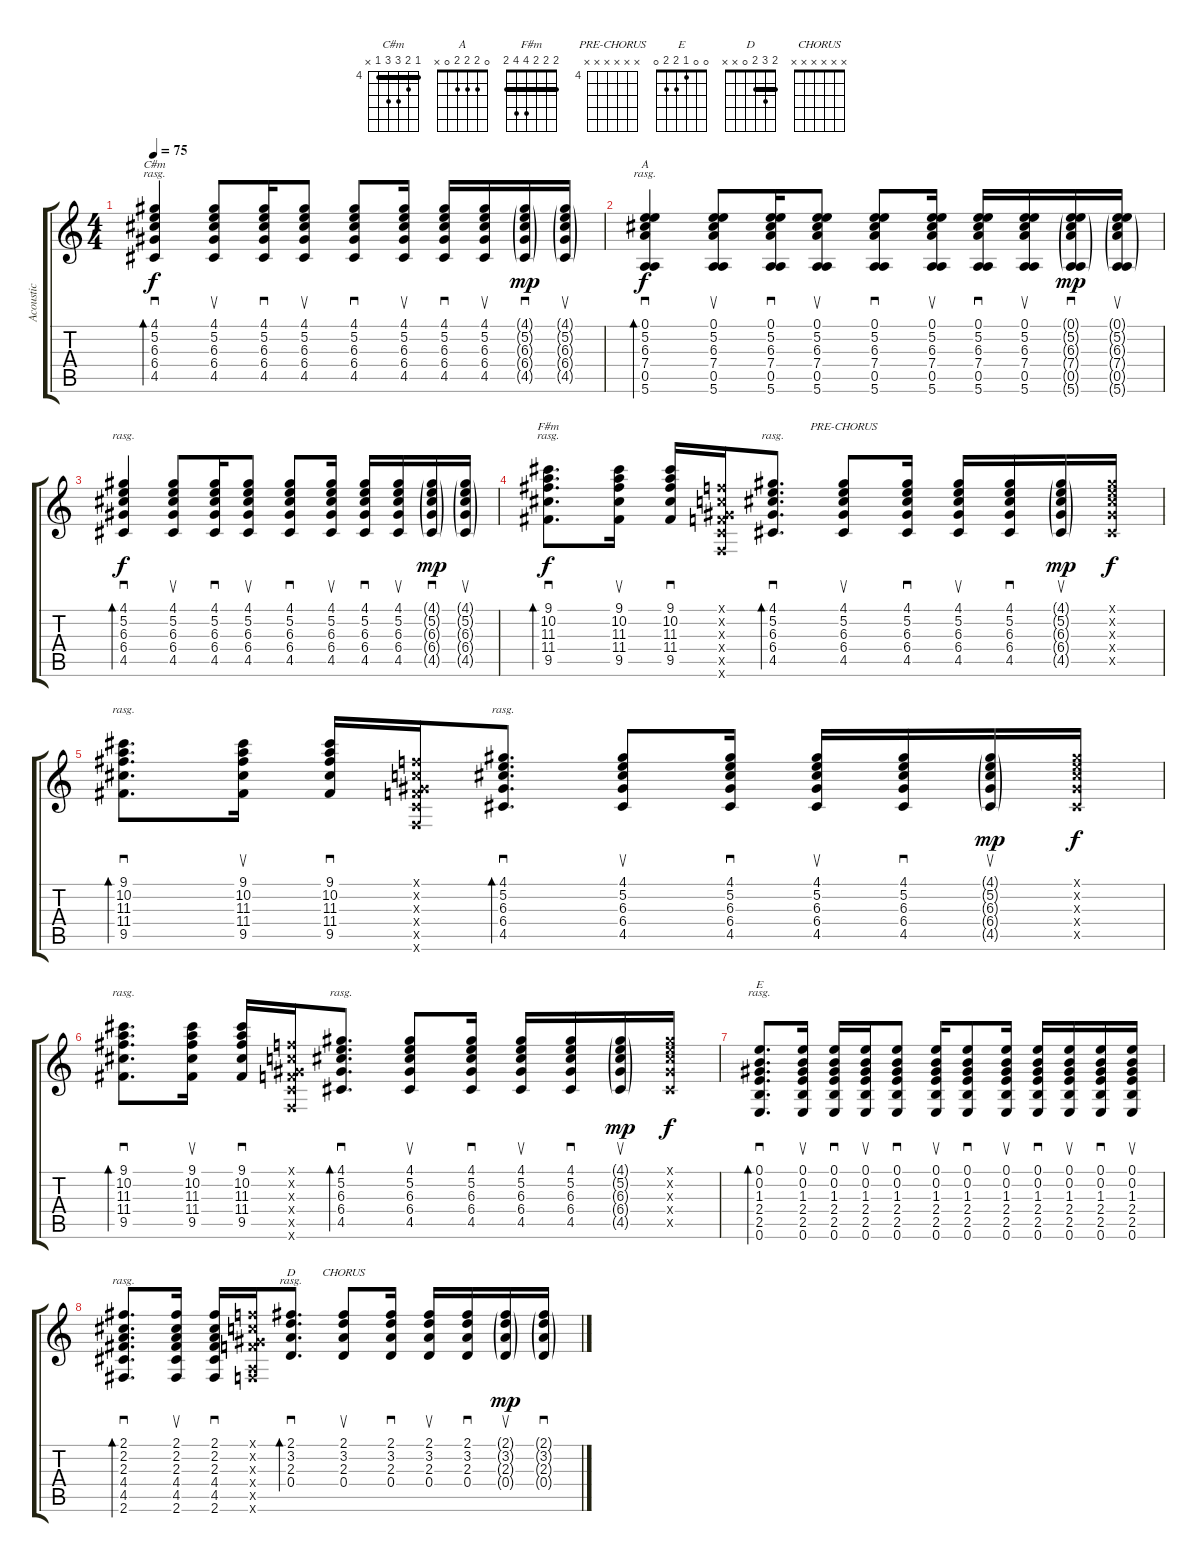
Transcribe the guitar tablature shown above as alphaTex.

\track ("Acoustic" "Acoustic") {instrument acousticguitarsteel}
\staff {score tabs}
\tuning (E4 B3 G3 D3 A2 E2) {hide}
\chord ("C#m" 4 5 6 6 4 x) {firstfret 4 barre 4}
\chord ("A" 0 2 2 2 0 x)
\chord ("F#m" 2 2 2 4 4 2) {barre 2}
\chord ("PRE-CHORUS" x x x x x x) {firstfret 4}
\chord ("E" 0 0 1 2 2 0)
\chord ("D" 2 3 2 0 x x) {barre 2}
\chord ("CHORUS" x x x x x x)
\ts (4 4)
\tempo 75
\clef g2
\ks c
(4.1 5.2 6.3 6.4 4.5).4{sd bd 30 ch "C#m" rasg ii dy f} (4.1 5.2 6.3 6.4 4.5).8{su} (4.1 5.2 6.3 6.4 4.5).16{sd} (4.1 5.2 6.3 6.4 4.5).8{su} (4.1 5.2 6.3 6.4 4.5).8{sd} (4.1 5.2 6.3 6.4 4.5).16{su} (4.1 5.2 6.3 6.4 4.5).16{sd} (4.1 5.2 6.3 6.4 4.5).16{su} (4.1{g} 5.2{g} 6.3{g} 6.4{g} 4.5{g}).16{sd dy mp} (4.1{g} 5.2{g} 6.3{g} 6.4{g} 4.5{g}).16{su} |
(0.1 5.2 6.3 7.4 0.5 5.6).4{sd bd 60 ch "A" rasg ii dy f} (0.1 5.2 6.3 7.4 0.5 5.6).8{su} (0.1 5.2 6.3 7.4 0.5 5.6).16{sd} (0.1 5.2 6.3 7.4 0.5 5.6).8{su} (0.1 5.2 6.3 7.4 0.5 5.6).8{sd} (0.1 5.2 6.3 7.4 0.5 5.6).16{su} (0.1 5.2 6.3 7.4 0.5 5.6).16{sd} (0.1 5.2 6.3 7.4 0.5 5.6).16{su} (0.1{g} 5.2{g} 6.3{g} 7.4{g} 0.5{g} 5.6{g}).16{sd dy mp} (0.1{g} 5.2{g} 6.3{g} 7.4{g} 0.5{g} 5.6{g}).16{su} |
(4.1 5.2 6.3 6.4 4.5).4{sd bd 30 rasg ii dy f} (4.1 5.2 6.3 6.4 4.5).8{su} (4.1 5.2 6.3 6.4 4.5).16{sd} (4.1 5.2 6.3 6.4 4.5).8{su} (4.1 5.2 6.3 6.4 4.5).8{sd} (4.1 5.2 6.3 6.4 4.5).16{su} (4.1 5.2 6.3 6.4 4.5).16{sd} (4.1 5.2 6.3 6.4 4.5).16{su} (4.1{g} 5.2{g} 6.3{g} 6.4{g} 4.5{g}).16{sd dy mp} (4.1{g} 5.2{g} 6.3{g} 6.4{g} 4.5{g}).16{su} |
(9.1 10.2 11.3 11.4 9.5).8{d sd bd 30 ch "F#m" rasg ii dy f} (9.1 10.2 11.3 11.4 9.5).16{su} (9.1 10.2 11.3 11.4 9.5).16{sd} (1.1{x} 1.2{x} 1.3{x} 3.4{x} 3.5{x} 1.6{x}).16 (4.1 5.2 6.3 6.4 4.5).8{d sd bd 30 rasg ii} (4.1 5.2 6.3 6.4 4.5).8{su ch "PRE-CHORUS"} (4.1 5.2 6.3 6.4 4.5).16{sd} (4.1 5.2 6.3 6.4 4.5).16{su} (4.1 5.2 6.3 6.4 4.5).16{sd} (4.1{g} 5.2{g} 6.3{g} 6.4{g} 4.5{g}).16{su dy mp} (4.1{x} 5.2{x} 6.3{x} 6.4{x} 4.5{x}).16{dy f} |
(9.1 10.2 11.3 11.4 9.5).8{d sd bd 30 rasg ii} (9.1 10.2 11.3 11.4 9.5).16{su} (9.1 10.2 11.3 11.4 9.5).16{sd} (1.1{x} 1.2{x} 1.3{x} 3.4{x} 3.5{x} 1.6{x}).16 (4.1 5.2 6.3 6.4 4.5).8{d sd bd 30 rasg ii} (4.1 5.2 6.3 6.4 4.5).8{su} (4.1 5.2 6.3 6.4 4.5).16{sd} (4.1 5.2 6.3 6.4 4.5).16{su} (4.1 5.2 6.3 6.4 4.5).16{sd} (4.1{g} 5.2{g} 6.3{g} 6.4{g} 4.5{g}).16{su dy mp} (4.1{x} 5.2{x} 6.3{x} 6.4{x} 4.5{x}).16{dy f} |
(9.1 10.2 11.3 11.4 9.5).8{d sd bd 30 rasg ii} (9.1 10.2 11.3 11.4 9.5).16{su} (9.1 10.2 11.3 11.4 9.5).16{sd} (1.1{x} 1.2{x} 1.3{x} 3.4{x} 3.5{x} 1.6{x}).16 (4.1 5.2 6.3 6.4 4.5).8{d sd bd 30 rasg ii} (4.1 5.2 6.3 6.4 4.5).8{su} (4.1 5.2 6.3 6.4 4.5).16{sd} (4.1 5.2 6.3 6.4 4.5).16{su} (4.1 5.2 6.3 6.4 4.5).16{sd} (4.1{g} 5.2{g} 6.3{g} 6.4{g} 4.5{g}).16{su dy mp} (4.1{x} 5.2{x} 6.3{x} 6.4{x} 4.5{x}).16{dy f} |
(0.1 0.2 1.3 2.4 2.5 0.6).8{d sd bd 60 ch "E" rasg ii} (0.1 0.2 1.3 2.4 2.5 0.6).16{su} (0.1 0.2 1.3 2.4 2.5 0.6).16{sd} (0.1 0.2 1.3 2.4 2.5 0.6).16{su} (0.1 0.2 1.3 2.4 2.5 0.6).8{sd} (0.1 0.2 1.3 2.4 2.5 0.6).16{su} (0.1 0.2 1.3 2.4 2.5 0.6).8{sd} (0.1 0.2 1.3 2.4 2.5 0.6).16{su} (0.1 0.2 1.3 2.4 2.5 0.6).16{sd} (0.1 0.2 1.3 2.4 2.5 0.6).16{su} (0.1 0.2 1.3 2.4 2.5 0.6).16{sd} (0.1 0.2 1.3 2.4 2.5 0.6).16{su} |
(2.1 2.2 2.3 4.4 4.5 2.6).8{d sd bd 30 rasg ii} (2.1 2.2 2.3 4.4 4.5 2.6).16{su} (2.1 2.2 2.3 4.4 4.5 2.6).16{sd} (1.1{x} 1.2{x} 1.3{x} 3.4{x} 0.5{x} 1.6{x}).16 (2.1 3.2 2.3 0.4).8{d sd bd 60 ch "D" rasg ii} (2.1 3.2 2.3 0.4).8{su ch "CHORUS"} (2.1 3.2 2.3 0.4).16{sd} (2.1 3.2 2.3 0.4).16{su} (2.1 3.2 2.3 0.4).16{sd} (2.1{g} 3.2{g} 2.3{g} 0.4{g}).16{su dy mp} (2.1{g} 3.2{g} 2.3{g} 0.4{g}).16{sd}
